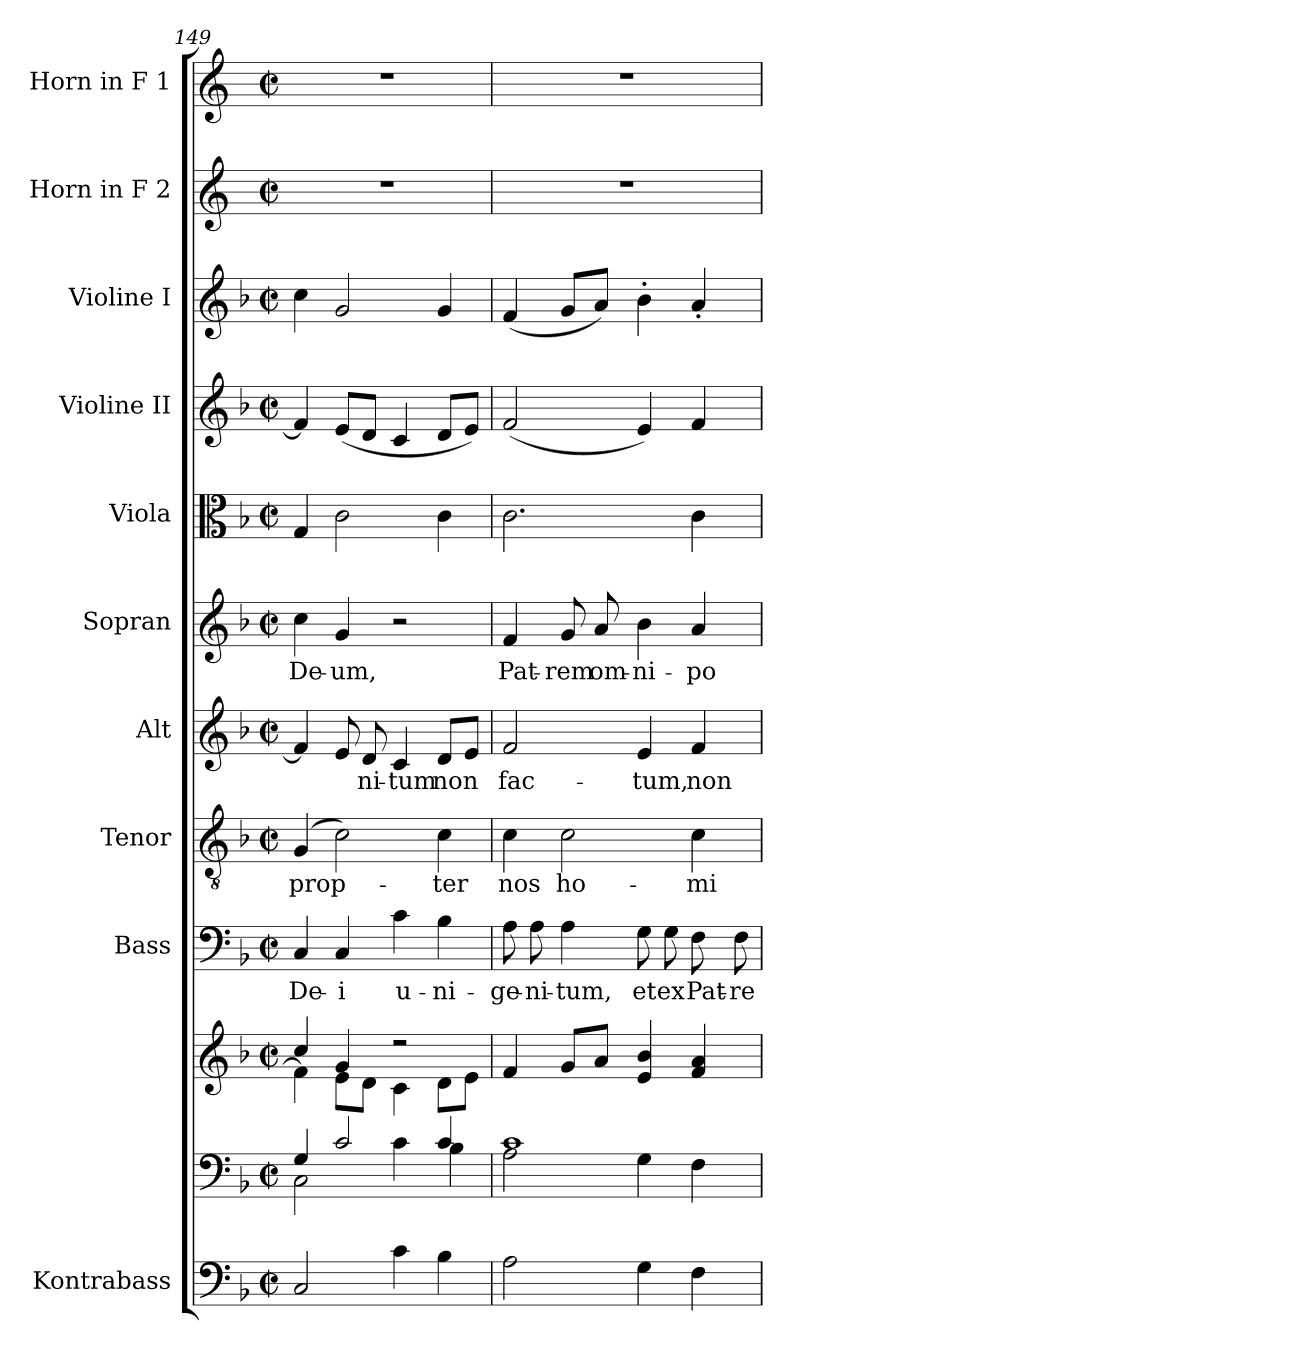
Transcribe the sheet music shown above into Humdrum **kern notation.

**kern	**kern	**kern	**kern	**text	**kern	**text	**kern	**text	**kern	**text	**kern	**kern	**kern	**kern	**kern
*part11	*part10	*part10	*part9	*part9	*part8	*part8	*part7	*part7	*part6	*part6	*part5	*part4	*part3	*part2	*part1
*staff12	*staff11	*staff10	*staff9	*staff9	*staff8	*staff8	*staff7	*staff7	*staff6	*staff6	*staff5	*staff4	*staff3	*staff2	*staff1
*I"Kontrabass	*	*	*I"Bass	*	*I"Tenor	*	*I"Alt	*	*I"Sopran	*	*I"Viola	*I"Violine II	*I"Violine I	*I"Horn in F 2	*I"Horn in F 1
*I'Kb.	*	*	*I'B	*	*I'T	*	*I'A	*	*I'S	*	*I'Vla.	*I'Vl. II	*I'Vl. I	*I'Hrn. 2	*I'Hrn. 1
*clefF4	*clefF4	*clefG2	*clefF4	*	*clefGv2	*	*clefG2	*	*clefG2	*	*clefC3	*clefG2	*clefG2	*clefG2	*clefG2
*ITrd7c12	*	*	*	*	*	*	*	*	*	*	*	*	*	*ITrd4c7	*ITrd4c7
*k[b-]	*k[b-]	*k[b-]	*k[b-]	*	*k[b-]	*	*k[b-]	*	*k[b-]	*	*k[b-]	*k[b-]	*k[b-]	*k[b-]	*k[b-]
*F:	*F:	*F:	*F:	*	*F:	*	*F:	*	*F:	*	*F:	*F:	*F:	*F:	*F:
*M2/2	*M2/2	*M2/2	*M2/2	*	*M2/2	*	*M2/2	*	*M2/2	*	*M2/2	*M2/2	*M2/2	*M2/2	*M2/2
*met(c|)	*met(c|)	*met(c|)	*met(c|)	*	*met(c|)	*	*met(c|)	*	*met(c|)	*	*met(c|)	*met(c|)	*met(c|)	*met(c|)	*met(c|)
=149	=149	=149	=149	=149	=149	=149	=149	=149	=149	=149	=149	=149	=149	=149	=149
*	*^	*^	*	*	*	*	*	*	*	*	*	*	*	*	*
!	!	!	!	!	!	!LO:LY:b	!	!LO:LY:b	!	!	!	!LO:LY:b	!	!	!	!	!
2CC/	4G/	2C\	4cc/	4f\]	4C/	De-	(4G/	prop-	4f/]	.	4cc\	De-	4G/	4f/]	4cc\	1r	1r
!	!	!	!	!	!	!LO:LY:b	!	!	!	!	!	!LO:LY:b	!	!	!	!	!
.	2c/	.	4g/	8e\L	4C/	-i	2c\)	.	8e/	.	4g/	-um,	2c\	(<8e/L	2g/	.	.
!	!	!	!	!	!	!	!	!	!	!LO:LY:b	!	!	!	!	!	!	!
.	.	.	.	8d\J	.	.	.	.	8d/	-ni-	.	.	.	8d/J	.	.	.
!	!	!	!	!	!	!LO:LY:b	!	!	!	!LO:LY:b	!	!	!	!	!	!	!
4C\	.	4c\	2rdd	4c\	4c\	u-	.	.	4c/	-tum	2r	.	.	4c/	.	.	.
!	!	!	!	!	!	!LO:LY:b	!	!LO:LY:b	!	!LO:LY:b	!	!	!	!	!	!	!
4BB-\	4c/	4B-\	.	8d\L	4B-\	-ni-	4c\	-ter	8d/L	non	.	.	4c\	8d/L	4g/	.	.
.	.	.	.	8e\J	.	.	.	.	8e/J	.	.	.	.	8e/J)	.	.	.
=150	=150	=150	=150	=150	=150	=150	=150	=150	=150	=150	=150	=150	=150	=150	=150	=150	=150
!	!	!	!	!	!	!LO:LY:b	!	!LO:LY:b	!	!LO:LY:b	!	!LO:LY:b	!	!	!	!	!
*	*	*	*v	*v	*	*	*	*	*	*	*	*	*	*	*	*	*
2AA\	1c	2A\	4f/	8A\	-ge-	4c\	nos	2f/	fac-	4f/	Pat-	2.c\	(<2f/	(<4f/	1r	1r
!	!	!	!	!	!LO:LY:b	!	!	!	!	!	!	!	!	!	!	!
.	.	.	.	8A\	-ni-	.	.	.	.	.	.	.	.	.	.	.
!	!	!	!	!	!LO:LY:b	!	!LO:LY:b	!	!	!	!LO:LY:b	!	!	!	!	!
.	.	.	8g/L	4A\	-tum,	2c\	ho-	.	.	8g/	-rem	.	.	8g/L	.	.
!	!	!	!	!	!	!	!	!	!	!	!LO:LY:b	!	!	!	!	!
.	.	.	8a/J	.	.	.	.	.	.	8a/	om-	.	.	8a/J)	.	.
!	!	!	!	!	!LO:LY:b	!	!	!	!LO:LY:b	!	!LO:LY:b	!	!	!	!	!
4GG\	.	4G\	4e/ 4b-/	8G\	et	.	.	4e/	-tum,	4b-\	-ni-	.	4e/)	4b-'>\	.	.
!	!	!	!	!	!LO:LY:b	!	!	!	!	!	!	!	!	!	!	!
.	.	.	.	8G\	ex	.	.	.	.	.	.	.	.	.	.	.
!	!	!	!	!	!LO:LY:b	!	!LO:LY:b	!	!LO:LY:b	!	!LO:LY:b	!	!	!	!	!
4FF\	.	4F\	4f/ 4a/	8F\	Pat-	4c\	-mi-	4f/	non	4a/	-po-	4c\	4f/	4a'</	.	.
!	!	!	!	!	!LO:LY:b	!	!	!	!	!	!	!	!	!	!	!
.	.	.	.	8F\	-re	.	.	.	.	.	.	.	.	.	.	.
*	*v	*v	*	*	*	*	*	*	*	*	*	*	*	*	*	*
=	=	=	=	=	=	=	=	=	=	=	=	=	=	=	=
*-	*-	*-	*-	*-	*-	*-	*-	*-	*-	*-	*-	*-	*-	*-	*-
